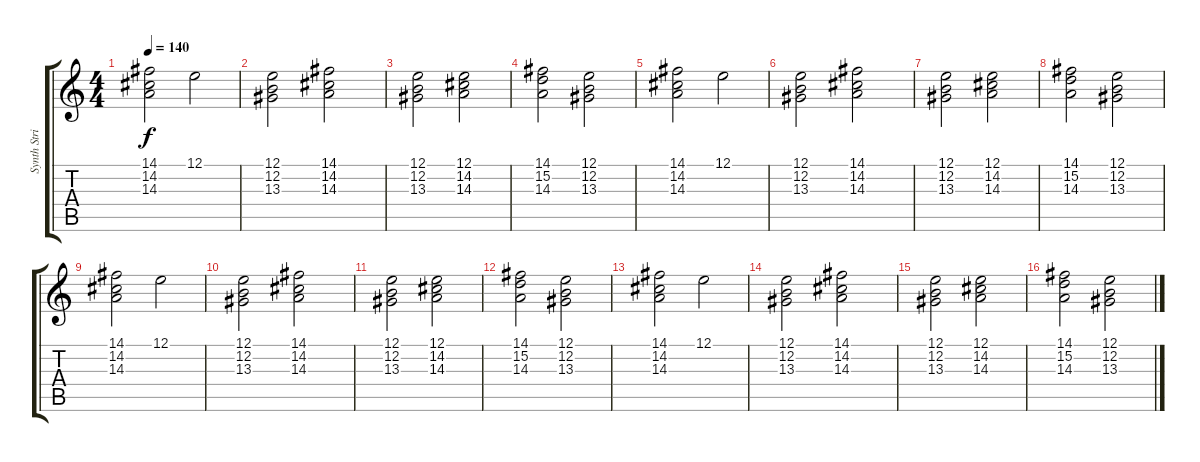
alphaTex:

\track ("Synth Strings" "Synth Stri") {instrument synthstrings1}
\staff {score tabs}
\tuning (E4 B3 G3 D3 A2 E2) {hide}
\ts (4 4)
\tempo 140
\clef g2
\ks c
(14.1 14.2 14.3).2{dy f} 12.1.2 |
(12.1 12.2 13.3).2 (14.1 14.2 14.3).2 |
(12.1 12.2 13.3).2 (12.1 14.2 14.3).2 |
(14.1 15.2 14.3).2 (12.1 12.2 13.3).2 |
(14.1 14.2 14.3).2 12.1.2 |
(12.1 12.2 13.3).2 (14.1 14.2 14.3).2 |
(12.1 12.2 13.3).2 (12.1 14.2 14.3).2 |
(14.1 15.2 14.3).2 (12.1 12.2 13.3).2 |
(14.1 14.2 14.3).2 12.1.2 |
(12.1 12.2 13.3).2 (14.1 14.2 14.3).2 |
(12.1 12.2 13.3).2 (12.1 14.2 14.3).2 |
(14.1 15.2 14.3).2 (12.1 12.2 13.3).2 |
(14.1 14.2 14.3).2 12.1.2 |
(12.1 12.2 13.3).2 (14.1 14.2 14.3).2 |
(12.1 12.2 13.3).2 (12.1 14.2 14.3).2 |
(14.1 15.2 14.3).2 (12.1 12.2 13.3).2
